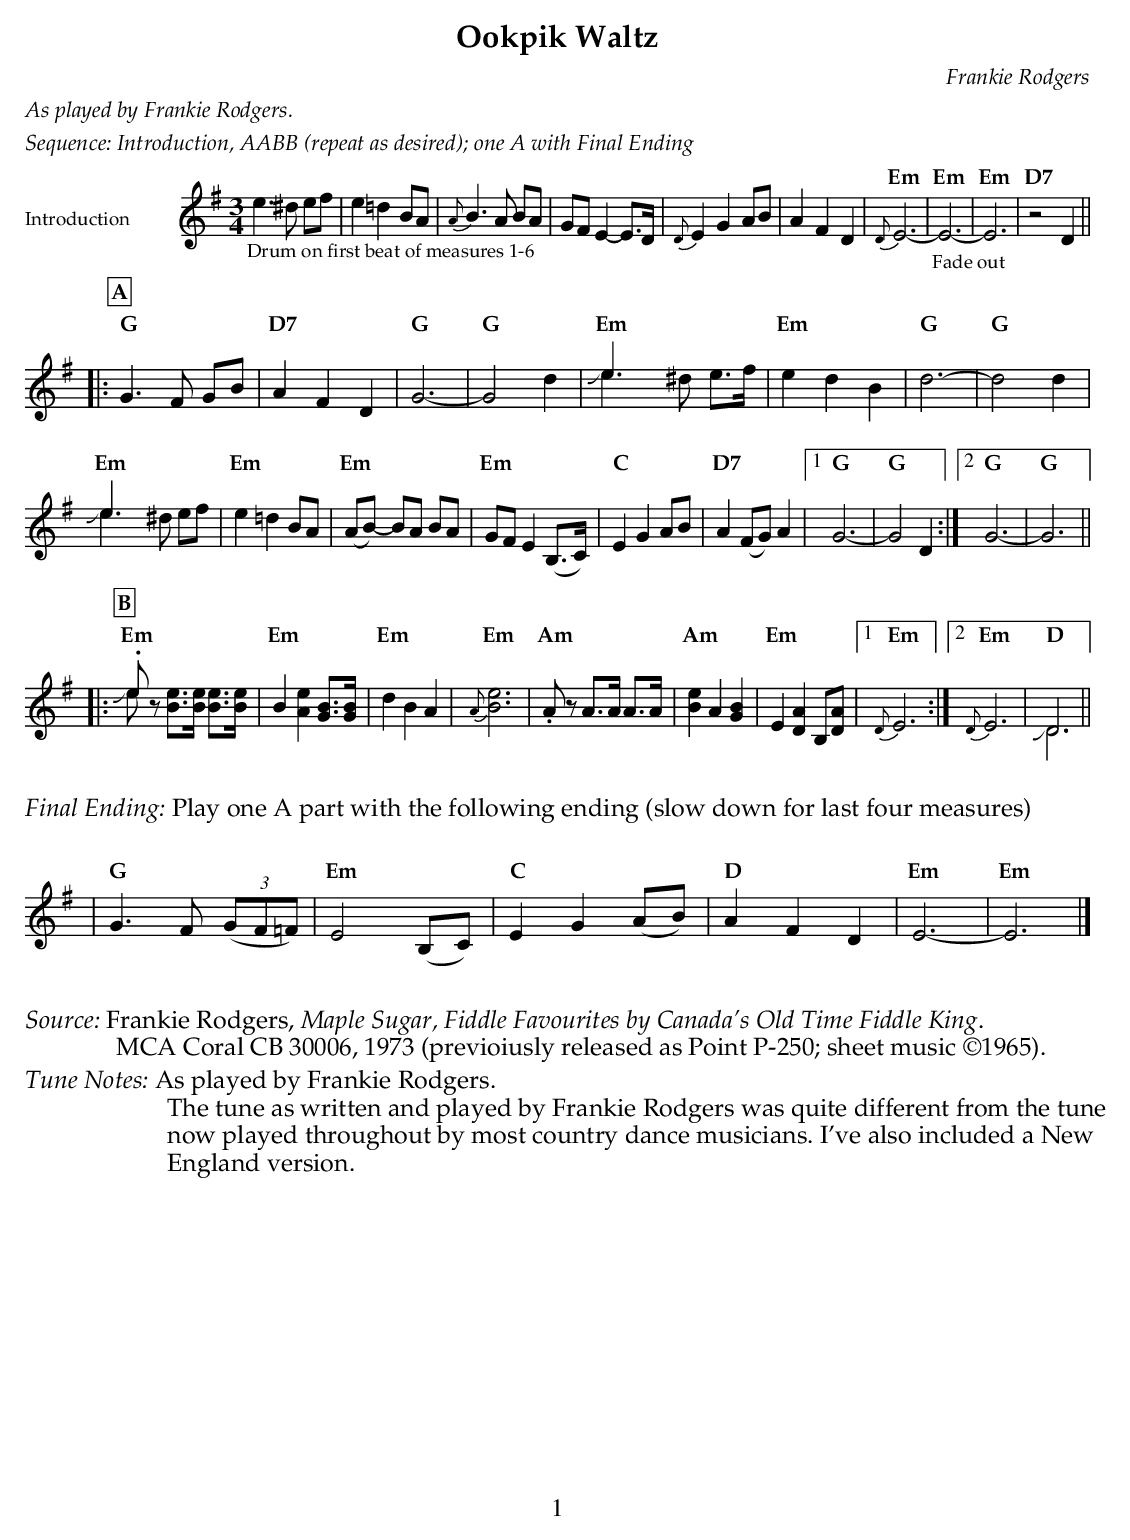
X:1
T:Ookpik Waltz
C:Frankie Rodgers
U:s = !slide!
U:t = !trill!
M:3/4
L:1/8
K:Em
%%textfont Palatino-Italic 14
%%text As played by Frankie Rodgers.
%%text Sequence: Introduction, AABB (repeat as desired); one A with Final Ending
"@-150,-17 Introduction"\
"_Drum on first beat of measures 1-6"\
e2>^d2 ef   | e2=d2BA    | {A}B2>A2 BA | GF E2- E>D |\
{D}E2 G2 AB | A2 F2 D2   | "Em" {D}E6- | "_Fade out" "Em" E6- |\
"Em" E6     | "D7" z4  D2||
|:[P:A]\
"G" G2>F2 GB | "D7" A2 F2 D2   | "G" G6-       | "G" G4 d2 |\
"Em" (&se2 x4 & e2>^d2 e>f  &) | "Em" e2 d2 B2 | "G" d6-   | "G" d4 d2 |
"Em" (&se2 x4 & e2>^d2 ef  &)  | "Em"  e2=d2BA | "Em" (AB-) BA BA | "Em" GF E2 (B,>C) |\
"C" E2 G2 AB | "D7" A2 (FG) A2 |1 "G" G6-      | "G" G4 D2 :|2 "G" G6- | "G" G6 ||
|:[P:B]\
"Em" (& s.ez x4 & ez  [eB]>[eB] [eB]>[eB] &) | "Em" B2 [eA]2 [GB]>[GB] | "Em" d2 B2 A2 | "Em" {A}[Be]6 |\
"Am" .Az A>A A>A | "Am" [B2e2] A2 [GB]2 | "Em" E2 [DA]2 B,[DA] |1 "Em" {D}E6 :|2 "Em" {D}E6 | "D" (& sD6 & D6 &) ||
%%vskip 15
%%textfont        Palatino-Roman 16
%%text $2Final Ending:$0 Play one A part with the following ending (slow down for last four measures)
%%vskip 20
| "G" G2>F2 ((3GF=F) | "Em" E4 (B,C) |\
"C" E2 G2 (AB) | "D" A2 F2 D2 | "Em" E6- | "Em" E6 |]
